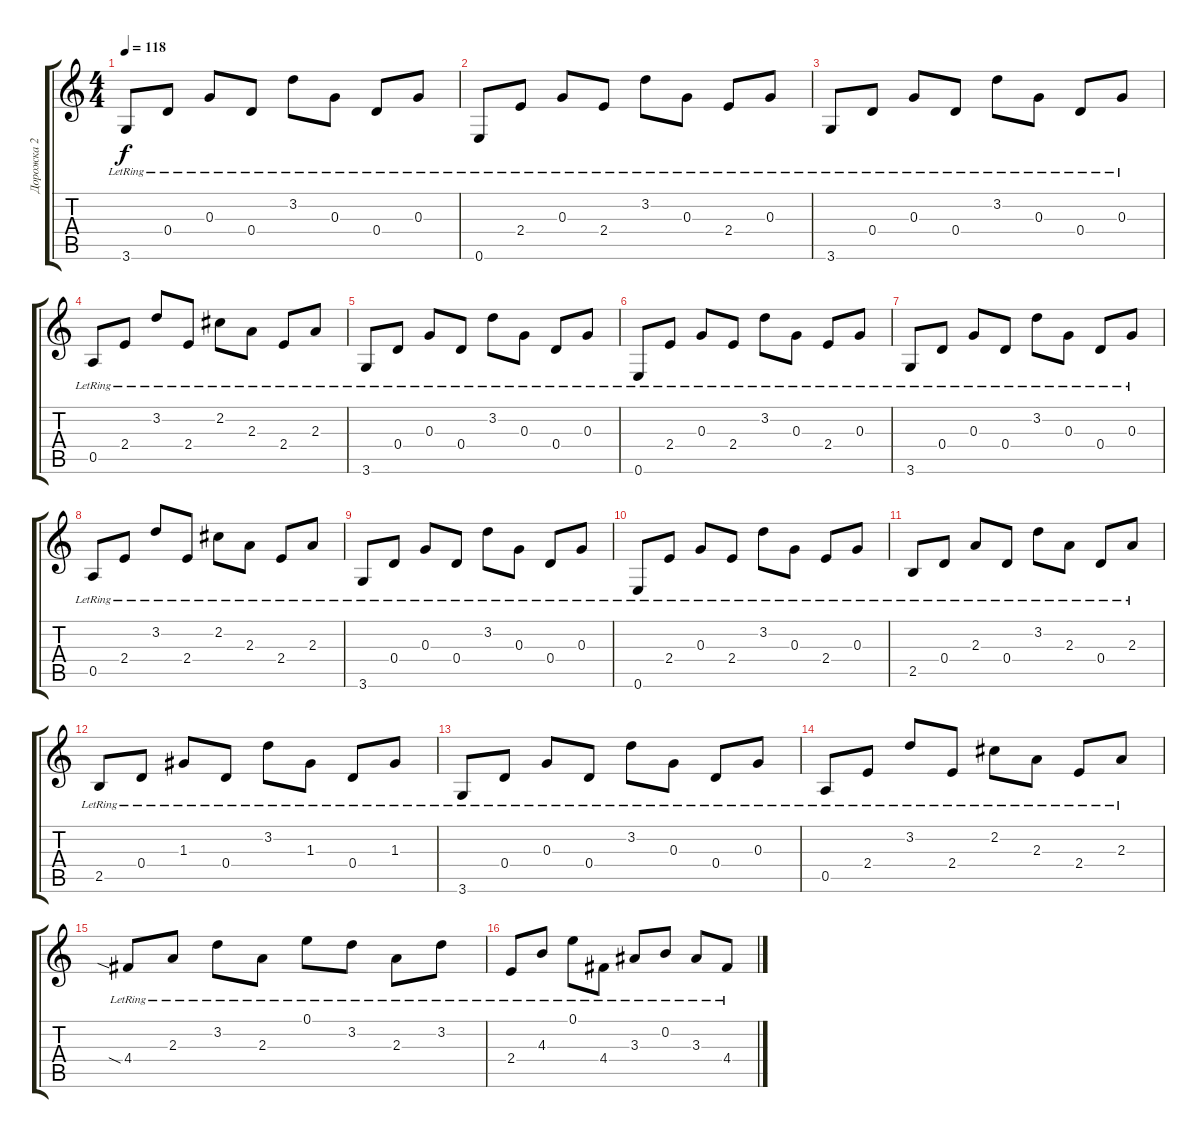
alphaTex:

\track ("Дорожка 2" "Дорожка 2") {instrument acousticguitarsteel}
\staff {score tabs}
\tuning (E4 B3 G3 D3 A2 E2) {hide}
\ts (4 4)
\tempo 118
\clef g2
\ks c
3.6{lr}.8{dy f} 0.4{lr}.8 0.3{lr}.8 0.4{lr}.8 3.2{lr}.8 0.3{lr}.8 0.4{lr}.8 0.3{lr}.8 |
0.6{lr}.8 2.4{lr}.8 0.3{lr}.8 2.4{lr}.8 3.2{lr}.8 0.3{lr}.8 2.4{lr}.8 0.3{lr}.8 |
3.6{lr}.8 0.4{lr}.8 0.3{lr}.8 0.4{lr}.8 3.2{lr}.8 0.3{lr}.8 0.4{lr}.8 0.3{lr}.8 |
0.5{lr}.8 2.4{lr}.8 3.2{lr}.8 2.4{lr}.8 2.2{lr}.8 2.3{lr}.8 2.4{lr}.8 2.3{lr}.8 |
3.6{lr}.8 0.4{lr}.8 0.3{lr}.8 0.4{lr}.8 3.2{lr}.8 0.3{lr}.8 0.4{lr}.8 0.3{lr}.8 |
0.6{lr}.8 2.4{lr}.8 0.3{lr}.8 2.4{lr}.8 3.2{lr}.8 0.3{lr}.8 2.4{lr}.8 0.3{lr}.8 |
3.6{lr}.8 0.4{lr}.8 0.3{lr}.8 0.4{lr}.8 3.2{lr}.8 0.3{lr}.8 0.4{lr}.8 0.3{lr}.8 |
0.5{lr}.8 2.4{lr}.8 3.2{lr}.8 2.4{lr}.8 2.2{lr}.8 2.3{lr}.8 2.4{lr}.8 2.3{lr}.8 |
3.6{lr}.8 0.4{lr}.8 0.3{lr}.8 0.4{lr}.8 3.2{lr}.8 0.3{lr}.8 0.4{lr}.8 0.3{lr}.8 |
0.6{lr}.8 2.4{lr}.8 0.3{lr}.8 2.4{lr}.8 3.2{lr}.8 0.3{lr}.8 2.4{lr}.8 0.3{lr}.8 |
2.5{lr}.8 0.4{lr}.8 2.3{lr}.8 0.4{lr}.8 3.2{lr}.8 2.3{lr}.8 0.4{lr}.8 2.3{lr}.8 |
2.5{lr}.8 0.4{lr}.8 1.3{lr}.8 0.4{lr}.8 3.2{lr}.8 1.3{lr}.8 0.4{lr}.8 1.3{lr}.8 |
3.6{lr}.8 0.4{lr}.8 0.3{lr}.8 0.4{lr}.8 3.2{lr}.8 0.3{lr}.8 0.4{lr}.8 0.3{lr}.8 |
0.5{lr}.8 2.4{lr}.8 3.2{lr}.8 2.4{lr}.8 2.2{lr}.8 2.3{lr}.8 2.4{lr}.8 2.3{lr}.8 |
4.4{sia lr}.8 2.3{lr}.8 3.2{lr}.8 2.3{lr}.8 0.1{lr}.8 3.2{lr}.8 2.3{lr}.8 3.2{lr}.8 |
2.4{lr}.8 4.3{lr}.8 0.1{lr}.8 4.4{lr}.8 3.3{lr}.8 0.2{lr}.8 3.3{lr}.8 4.4{lr}.8
